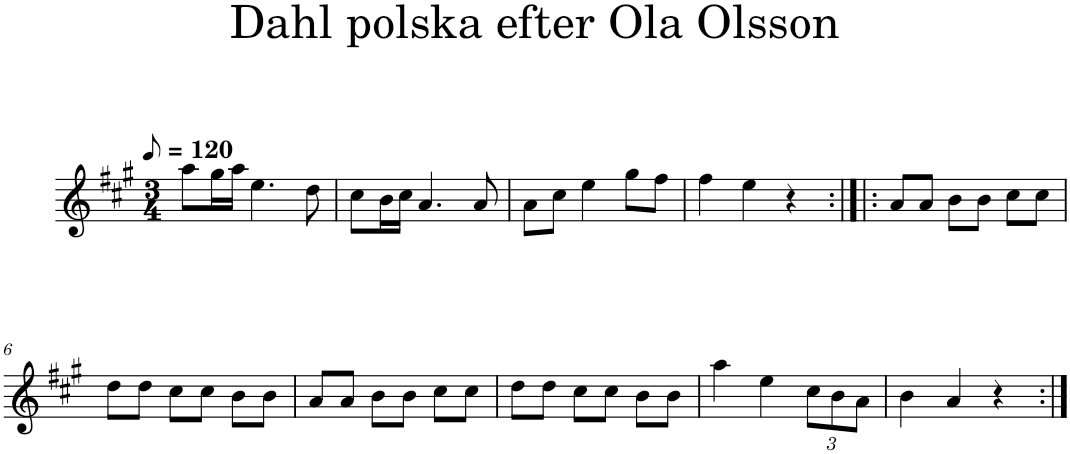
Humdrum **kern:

**kern
*part1
*staff1
*I"Piano
*I'Pno
*clefG2
*k[f#c#g#]
*A:
*M3/4
*MM60
=1
8aa\L
16gg#\L
16aa\JJ
4.ee\
8dd\
=2
8cc#\L
16b\L
16cc#\JJ
4.a/
8a/
=3
8a\L
8cc#\J
4ee\
8gg#\L
8ff#\J
=4
4ff#\
4ee\
4r
=5:|!|:
8a/L
8a/J
8b\L
8b\J
8cc#\L
8cc#\J
!!LO:LB:g=z
=6
8dd\L
8dd\J
8cc#\L
8cc#\J
8b\L
8b\J
=7
8a/L
8a/J
8b\L
8b\J
8cc#\L
8cc#\J
=8
8dd\L
8dd\J
8cc#\L
8cc#\J
8b\L
8b\J
=9
4aa\
4ee\
*Xbrackettup
12cc#\L
12b\
12a\J
=10
4b\
4a/
4r
=:|!
*-
